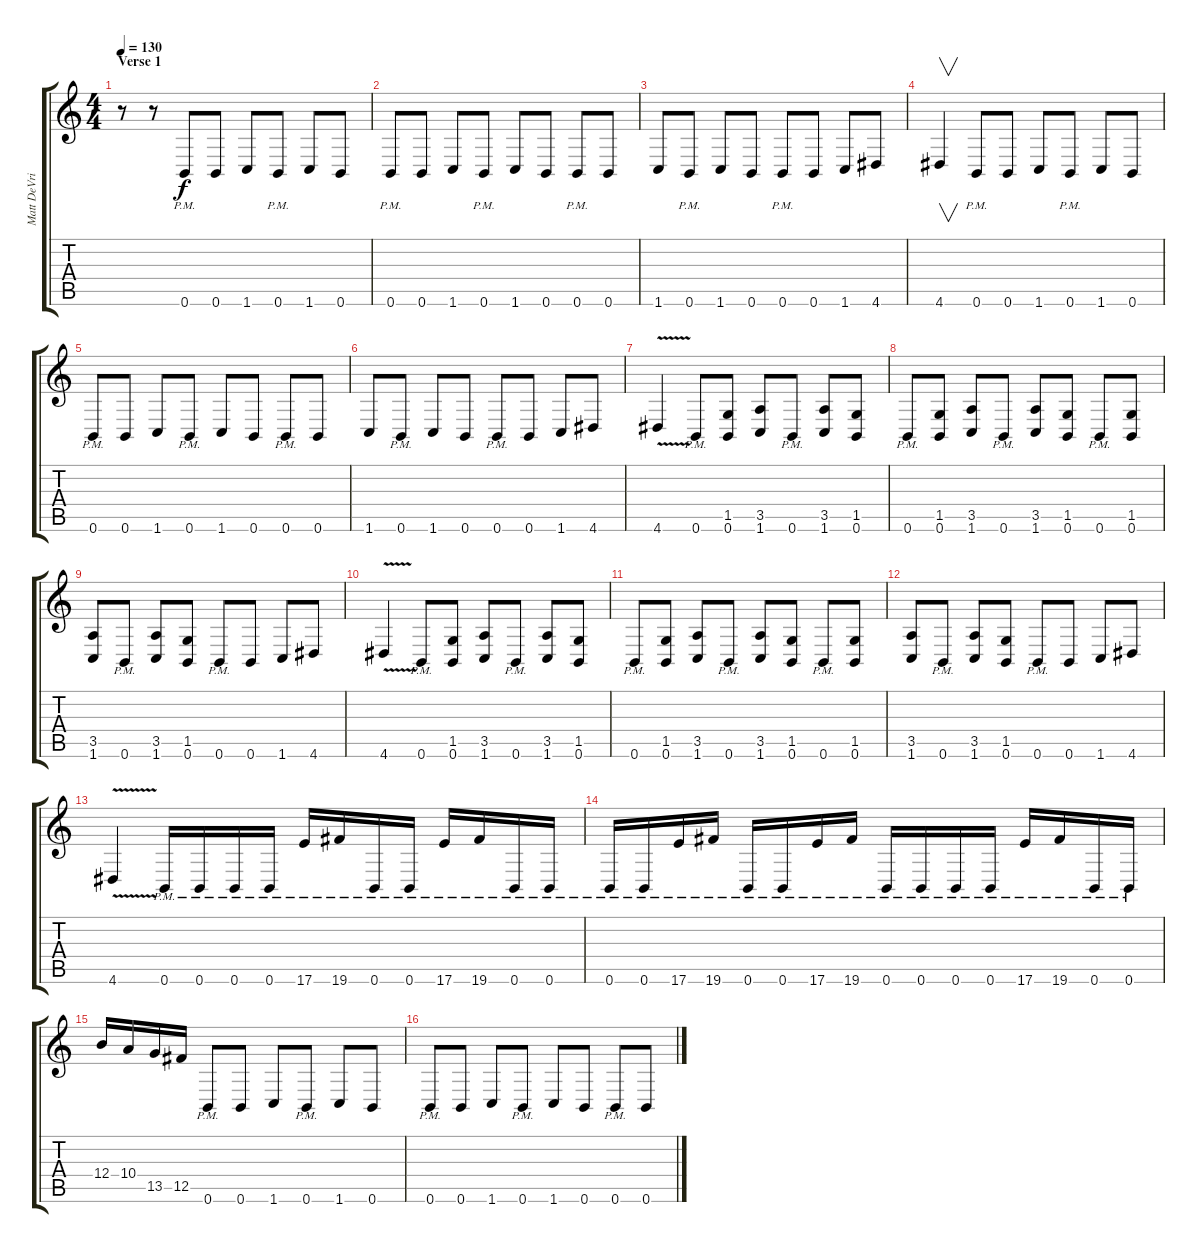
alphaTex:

\track ("Matt DeVries" "Matt DeVri") {instrument overdrivenguitar}
\staff {score tabs}
\tuning (Db4 Ab3 E3 B2 Gb2 B1) {hide}
\ts (4 4)
\section ("" "Verse 1")
\tempo 130
\clef g2
\ks c
r.8{dy f} r.8 0.6{pm}.8{volume 13} 0.6.8 1.6.8 0.6{pm}.8 1.6.8 0.6.8 |
0.6{pm}.8 0.6.8 1.6.8 0.6{pm}.8 1.6.8 0.6.8 0.6{pm}.8 0.6.8 |
1.6.8 0.6{pm}.8 1.6.8 0.6.8 0.6{pm}.8 0.6.8 1.6.8 4.6.8 |
4.6.4{v} 0.6{pm}.8 0.6.8 1.6.8 0.6{pm}.8 1.6.8 0.6.8 |
0.6{pm}.8 0.6.8 1.6.8 0.6{pm}.8 1.6.8 0.6.8 0.6{pm}.8 0.6.8 |
1.6.8 0.6{pm}.8 1.6.8 0.6.8 0.6{pm}.8 0.6.8 1.6.8 4.6.8 |
4.6{v}.4 0.6{pm}.8 (1.5 0.6).8 (3.5 1.6).8 0.6{pm}.8 (3.5 1.6).8 (1.5 0.6).8 |
0.6{pm}.8 (1.5 0.6).8 (3.5 1.6).8 0.6{pm}.8 (3.5 1.6).8 (1.5 0.6).8 0.6{pm}.8 (1.5 0.6).8 |
(3.5 1.6).8 0.6{pm}.8 (3.5 1.6).8 (1.5 0.6).8 0.6{pm}.8 0.6.8 1.6.8 4.6.8 |
4.6{v}.4 0.6{pm}.8 (1.5 0.6).8 (3.5 1.6).8 0.6{pm}.8 (3.5 1.6).8 (1.5 0.6).8 |
0.6{pm}.8 (1.5 0.6).8 (3.5 1.6).8 0.6{pm}.8 (3.5 1.6).8 (1.5 0.6).8 0.6{pm}.8 (1.5 0.6).8 |
(3.5 1.6).8 0.6{pm}.8 (3.5 1.6).8 (1.5 0.6).8 0.6{pm}.8 0.6.8 1.6.8 4.6.8 |
4.6{v}.4 0.6{pm}.16 0.6{pm}.16 0.6{pm}.16 0.6{pm}.16 17.6{pm}.16 19.6{pm}.16 0.6{pm}.16 0.6{pm}.16 17.6{pm}.16 19.6{pm}.16 0.6{pm}.16 0.6{pm}.16 |
0.6{pm}.16 0.6{pm}.16 17.6{pm}.16 19.6{pm}.16 0.6{pm}.16 0.6{pm}.16 17.6{pm}.16 19.6{pm}.16 0.6{pm}.16 0.6{pm}.16 0.6{pm}.16 0.6{pm}.16 17.6{pm}.16 19.6{pm}.16 0.6{pm}.16 0.6{pm}.16 |
12.4.16 10.4.16 13.5.16 12.5.16 0.6{pm}.8 0.6.8 1.6.8 0.6{pm}.8 1.6.8 0.6.8 |
0.6{pm}.8 0.6.8 1.6.8 0.6{pm}.8 1.6.8 0.6.8 0.6{pm}.8 0.6.8
